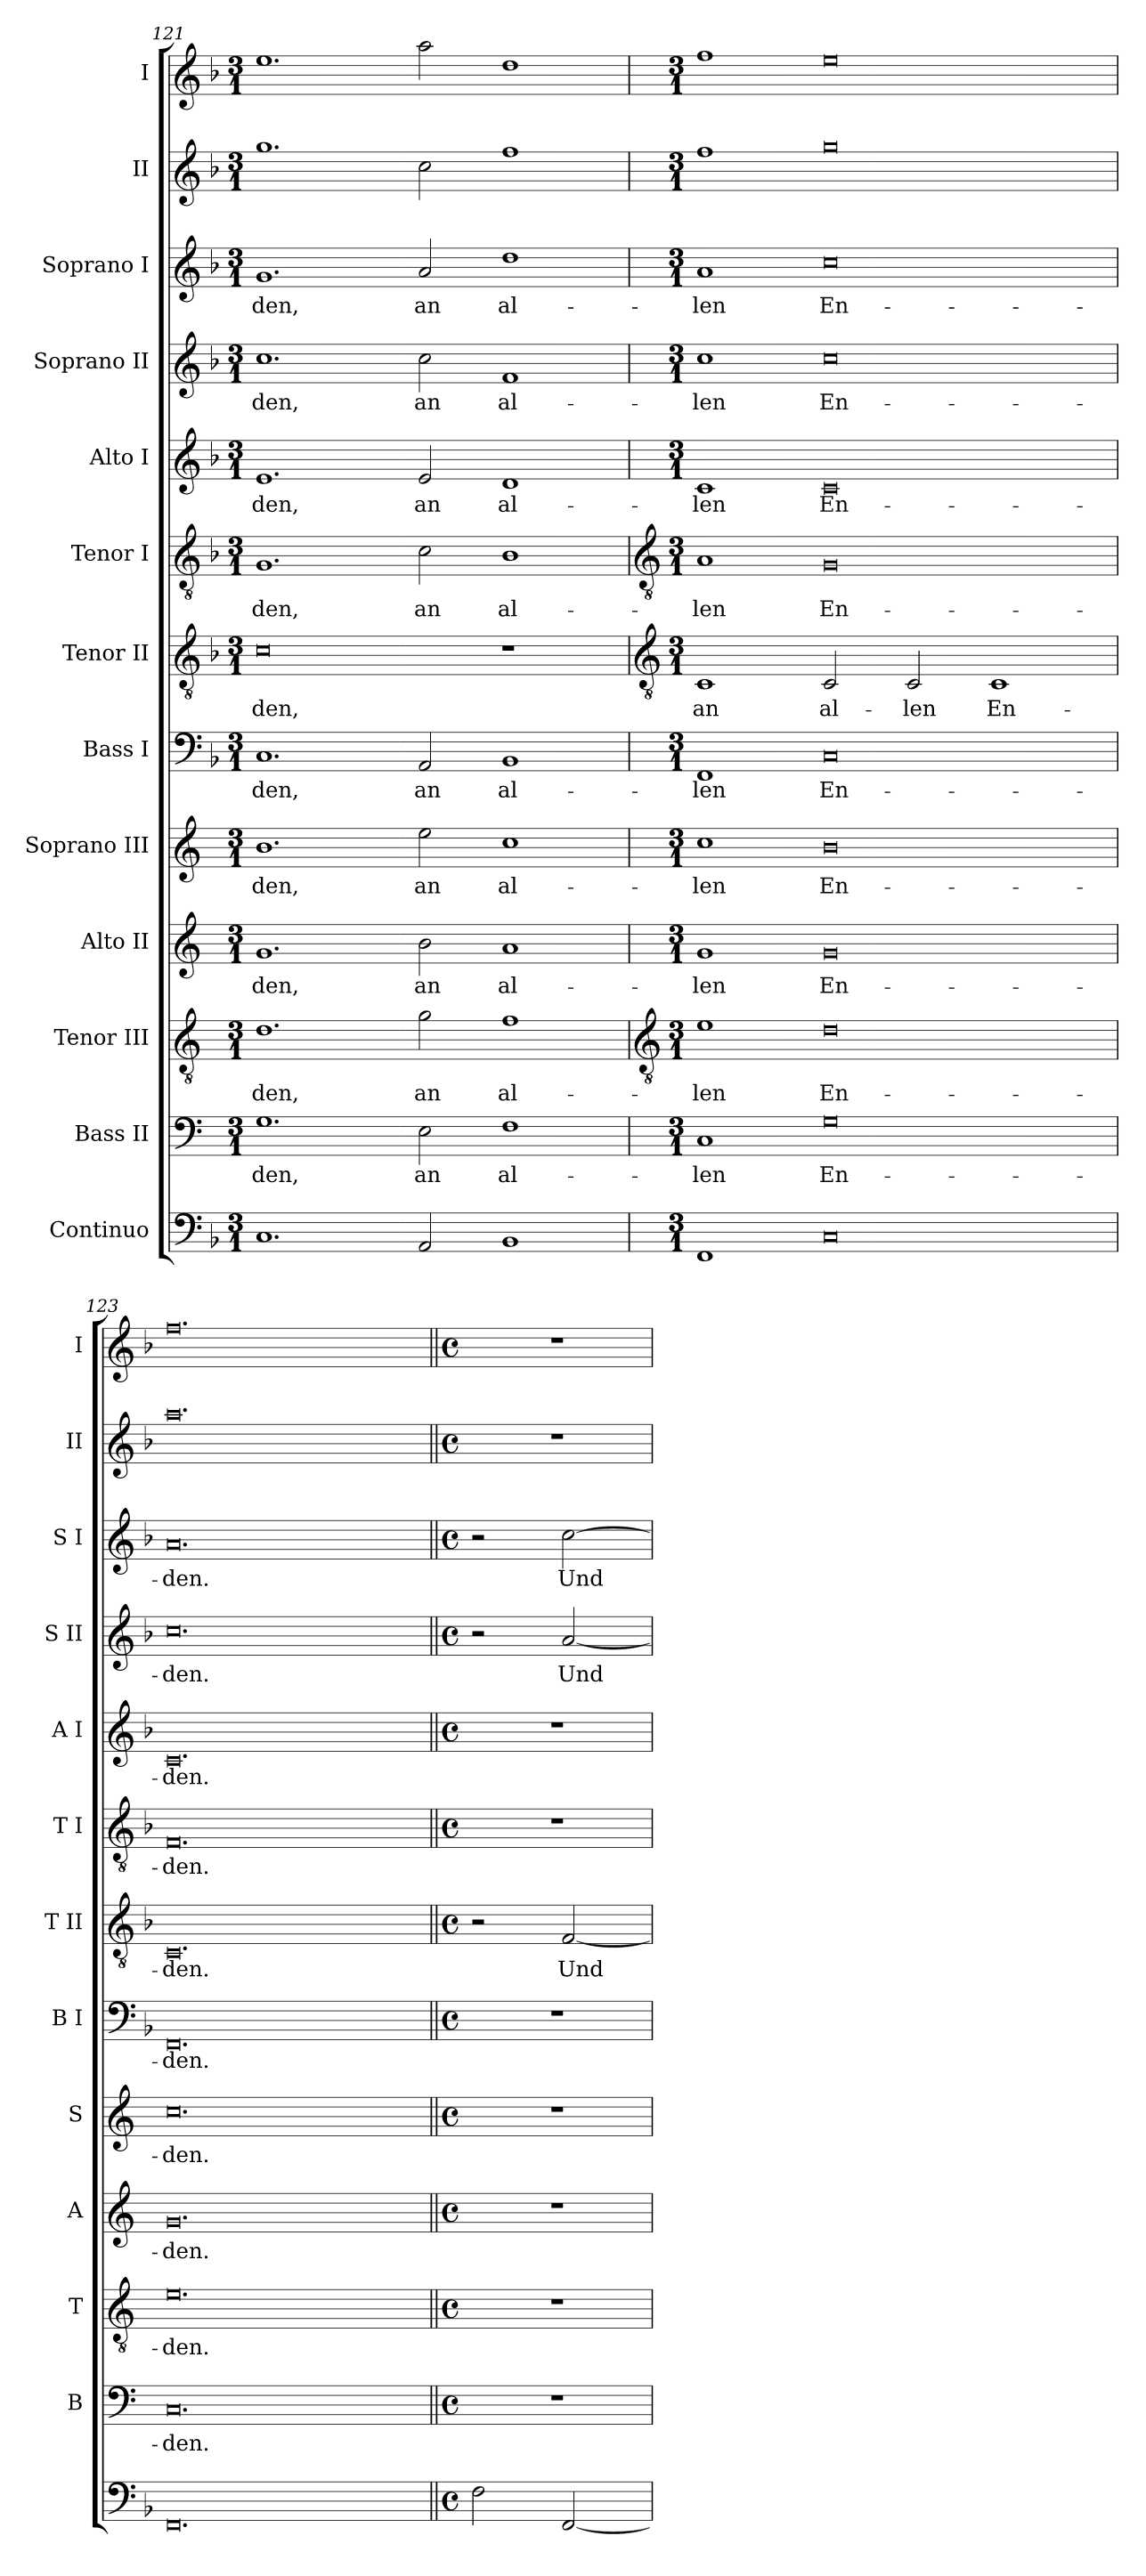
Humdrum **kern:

**kern	**kern	**text	**kern	**text	**kern	**text	**kern	**text	**kern	**text	**kern	**text	**kern	**text	**kern	**text	**kern	**text	**kern	**text	**kern	**kern
*part13	*part12	*part12	*part11	*part11	*part10	*part10	*part9	*part9	*part8	*part8	*part7	*part7	*part6	*part6	*part5	*part5	*part4	*part4	*part3	*part3	*part2	*part1
*staff13	*staff12	*staff12	*staff11	*staff11	*staff10	*staff10	*staff9	*staff9	*staff8	*staff8	*staff7	*staff7	*staff6	*staff6	*staff5	*staff5	*staff4	*staff4	*staff3	*staff3	*staff2	*staff1
*I"Continuo	*I"Bass II	*	*I"Tenor III	*	*I"Alto II	*	*I"Soprano III	*	*I"Bass I	*	*I"Tenor II	*	*I"Tenor I	*	*I"Alto I	*	*I"Soprano II	*	*I"Soprano I	*	*I"II	*I"I
*	*I'B	*	*I'T	*	*I'A	*	*I'S	*	*I'B I	*	*I'T II	*	*I'T I	*	*I'A I	*	*I'S II	*	*I'S I	*	*I'II	*I'I
*clefF4	*clefF4	*	*clefGv2	*	*clefG2	*	*clefG2	*	*clefF4	*	*clefGv2	*	*clefGv2	*	*clefG2	*	*clefG2	*	*clefG2	*	*clefG2	*clefG2
*	*ITrd4c7	*	*ITrd4c7	*	*ITrd4c7	*	*ITrd4c7	*	*	*	*	*	*	*	*	*	*	*	*	*	*	*
*k[b-]	*k[b-]	*	*k[b-]	*	*k[b-]	*	*k[b-]	*	*k[b-]	*	*k[b-]	*	*k[b-]	*	*k[b-]	*	*k[b-]	*	*k[b-]	*	*k[b-]	*k[b-]
*F:	*F:	*	*F:	*	*F:	*	*F:	*	*F:	*	*F:	*	*F:	*	*F:	*	*F:	*	*F:	*	*F:	*F:
*M3/1	*M3/1	*	*M3/1	*	*M3/1	*	*M3/1	*	*M3/1	*	*M3/1	*	*M3/1	*	*M3/1	*	*M3/1	*	*M3/1	*	*M3/1	*M3/1
=121	=121	=121	=121	=121	=121	=121	=121	=121	=121	=121	=121	=121	=121	=121	=121	=121	=121	=121	=121	=121	=121	=121
!	!	!LO:LY:b	!	!LO:LY:b	!	!LO:LY:b	!	!LO:LY:b	!	!LO:LY:b	!	!LO:LY:b	!	!LO:LY:b	!	!LO:LY:b	!	!LO:LY:b	!	!LO:LY:b	!	!
1.C	1.C	-den,	1.G	-den,	1.c	-den,	1.e	-den,	1.C	-den,	0c	-den,	1.G	-den,	1.e	-den,	1.cc	den,	1.g	-den,	1.gg	1.ee
!	!	!LO:LY:b	!	!LO:LY:b	!	!LO:LY:b	!	!LO:LY:b	!	!LO:LY:b	!	!	!	!LO:LY:b	!	!LO:LY:b	!	!LO:LY:b	!	!LO:LY:b	!	!
2AA	2AA	an	2c	an	2e	an	2a	an	2AA	an	.	.	2c	an	2e	an	2cc	an	2a	an	2cc	2aa
!	!	!LO:LY:b	!	!LO:LY:b	!	!LO:LY:b	!	!LO:LY:b	!	!LO:LY:b	!	!	!	!LO:LY:b	!	!LO:LY:b	!	!LO:LY:b	!	!LO:LY:b	!	!
1BB-	1BB-	al-	1B-	al-	1d	al-	1f	al-	1BB-	al-	1r	.	1B-	al-	1d	al-	1f	al-	1dd	al-	1ff	1dd
!!LO:LB:g=z
=122	=122	=122	=122	=122	=122	=122	=122	=122	=122	=122	=122	=122	=122	=122	=122	=122	=122	=122	=122	=122	=122	=122
*	*	*	*clefGv2	*	*	*	*	*	*	*	*clefGv2	*	*clefGv2	*	*	*	*	*	*	*	*	*
*M3/1	*M3/1	*	*M3/1	*	*M3/1	*	*M3/1	*	*M3/1	*	*M3/1	*	*M3/1	*	*M3/1	*	*M3/1	*	*M3/1	*	*M3/1	*M3/1
!	!	!LO:LY:b	!	!LO:LY:b	!	!LO:LY:b	!	!LO:LY:b	!	!LO:LY:b	!	!LO:LY:b	!	!LO:LY:b	!	!LO:LY:b	!	!LO:LY:b	!	!LO:LY:b	!	!
1FF	1FF	-len	1A	-len	1c	-len	1f	-len	1FF	-len	1C	an	1A	-len	1c	-len	1cc	-len	1a	-len	1ff	1ff
!	!	!LO:LY:b	!	!LO:LY:b	!	!LO:LY:b	!	!LO:LY:b	!	!LO:LY:b	!	!LO:LY:b	!	!LO:LY:b	!	!LO:LY:b	!	!LO:LY:b	!	!LO:LY:b	!	!
0C	0C	En-	0G	En-	0c	En-	0e	En-	0C	En-	2C	al-	0G	En-	0c	En-	0cc	En-	0cc	En-	0gg	0ee
!	!	!	!	!	!	!	!	!	!	!	!	!LO:LY:b	!	!	!	!	!	!	!	!	!	!
.	.	.	.	.	.	.	.	.	.	.	2C	-len	.	.	.	.	.	.	.	.	.	.
!	!	!	!	!	!	!	!	!	!	!	!	!LO:LY:b	!	!	!	!	!	!	!	!	!	!
.	.	.	.	.	.	.	.	.	.	.	1C	En-	.	.	.	.	.	.	.	.	.	.
=123	=123	=123	=123	=123	=123	=123	=123	=123	=123	=123	=123	=123	=123	=123	=123	=123	=123	=123	=123	=123	=123	=123
!	!	!LO:LY:b	!	!LO:LY:b	!	!LO:LY:b	!	!LO:LY:b	!	!LO:LY:b	!	!LO:LY:b	!	!LO:LY:b	!	!LO:LY:b	!	!LO:LY:b	!	!LO:LY:b	!	!
0.FF	0.FF	-den.	0.A	-den.	0.c	-den.	0.f	-den.	0.FF	-den.	0.C	-den.	0.F	-den.	0.c	-den.	0.cc	-den.	0.a	-den.	0.aa	0.ff
=124||	=124||	=124||	=124||	=124||	=124||	=124||	=124||	=124||	=124||	=124||	=124||	=124||	=124||	=124||	=124||	=124||	=124||	=124||	=124||	=124||	=124||	=124||
*M4/4	*M4/4	*	*M4/4	*	*M4/4	*	*M4/4	*	*M4/4	*	*M4/4	*	*M4/4	*	*M4/4	*	*M4/4	*	*M4/4	*	*M4/4	*M4/4
*met(c)	*met(c)	*	*met(c)	*	*met(c)	*	*met(c)	*	*met(c)	*	*met(c)	*	*met(c)	*	*met(c)	*	*met(c)	*	*met(c)	*	*met(c)	*met(c)
2F	1r	.	1r	.	1r	.	1r	.	1r	.	2r	.	1r	.	1r	.	2r	.	2r	.	1r	1r
!	!	!	!	!	!	!	!	!	!	!	!	!LO:LY:b	!	!	!	!	!	!LO:LY:b	!	!LO:LY:b	!	!
[2FF	.	.	.	.	.	.	.	.	.	.	[2F	Und	.	.	.	.	[2a	Und	[2cc	Und	.	.
=	=	=	=	=	=	=	=	=	=	=	=	=	=	=	=	=	=	=	=	=	=	=
*-	*-	*-	*-	*-	*-	*-	*-	*-	*-	*-	*-	*-	*-	*-	*-	*-	*-	*-	*-	*-	*-	*-
